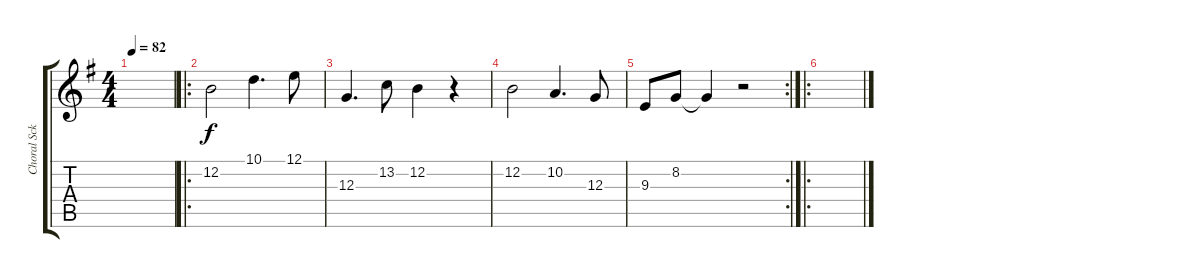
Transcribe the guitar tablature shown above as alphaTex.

\track ("Choral Sckana" "Choral Sck") {instrument choiraahs}
\staff {score tabs}
\tuning (E4 B3 G3 D3 A2 E2) {hide}
\ts (4 4)
\tempo 82
\clef g2
\ks g
|
\ro
12.2.2 10.1.4{d} 12.1.8 |
12.3.4{d} 13.2.8 12.2.4 r.4 |
12.2.2 10.2.4{d} 12.3.8 |
\rc 2
9.3.8 8.2.8 8.2{t}.4 r.2 |
\ro
